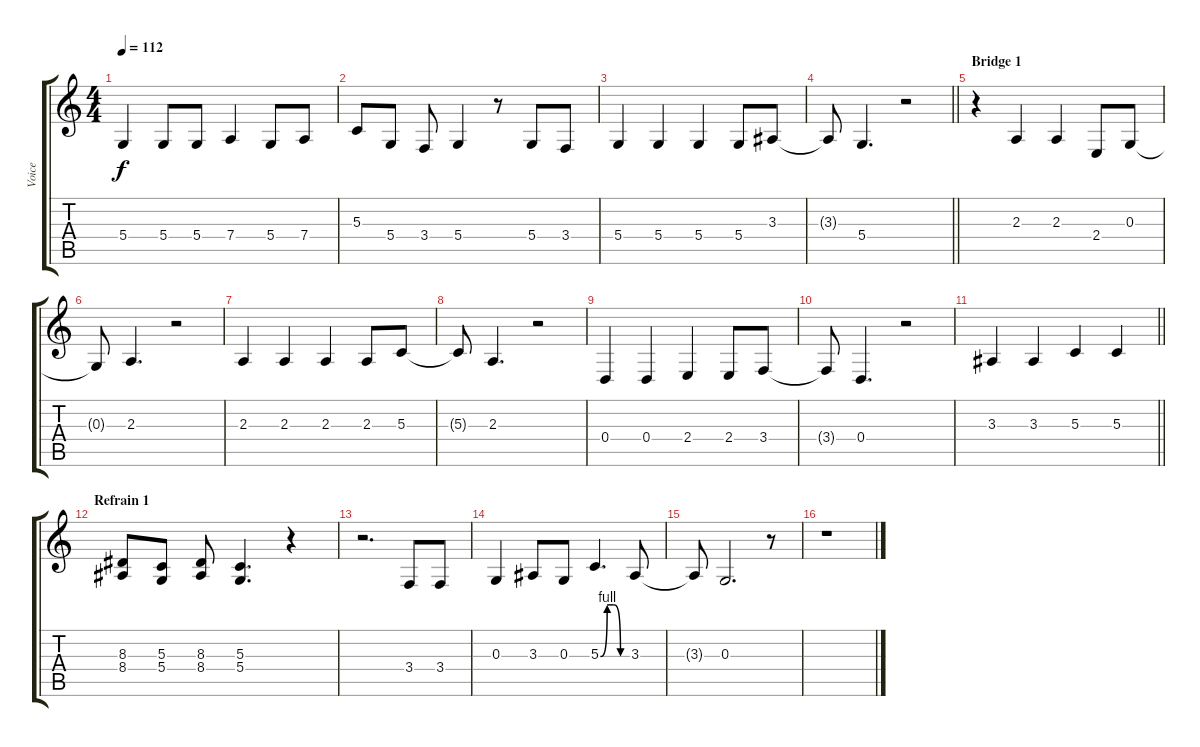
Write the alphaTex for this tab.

\track ("Voice" "Voice") {mute instrument trumpet}
\staff {score tabs}
\tuning (E4 B3 G3 D3 A2 E2) {hide}
\ts (4 4)
\tempo 112
\clef g2
\ks c
5.4.4{dy f} 5.4.8 5.4.8 7.4.4 5.4.8 7.4.8 |
5.3.8 5.4.8 3.4.8 5.4.4 r.8 5.4.8 3.4.8 |
5.4.4 5.4.4 5.4.4 5.4.8 3.3.8 |
\barLineRight lightlight
3.3{t}.8 5.4.4{d} r.2 |
\section ("" "Bridge 1")
r.4 2.3.4 2.3.4 2.4.8 0.3.8 |
0.3{t}.8 2.3.4{d} r.2 |
2.3.4 2.3.4 2.3.4 2.3.8 5.3.8 |
5.3{t}.8 2.3.4{d} r.2 |
0.4.4 0.4.4 2.4.4 2.4.8 3.4.8 |
3.4{t}.8 0.4.4{d} r.2 |
\barLineRight lightlight
3.3.4 3.3.4 5.3.4 5.3.4 |
\section ("" "Refrain 1")
(8.3 8.4).8 (5.3 5.4).8 (8.3 8.4).8 (5.3 5.4).4{d} r.4 |
r.2{d} 3.4.8 3.4.8 |
0.3.4 3.3.8 0.3.8 5.3{be (custom 0 0 15 4 30 4 45 0 60 0)}.4{d} 3.3.8 |
3.3{t}.8 0.3.2{d} r.8 |
r.1
